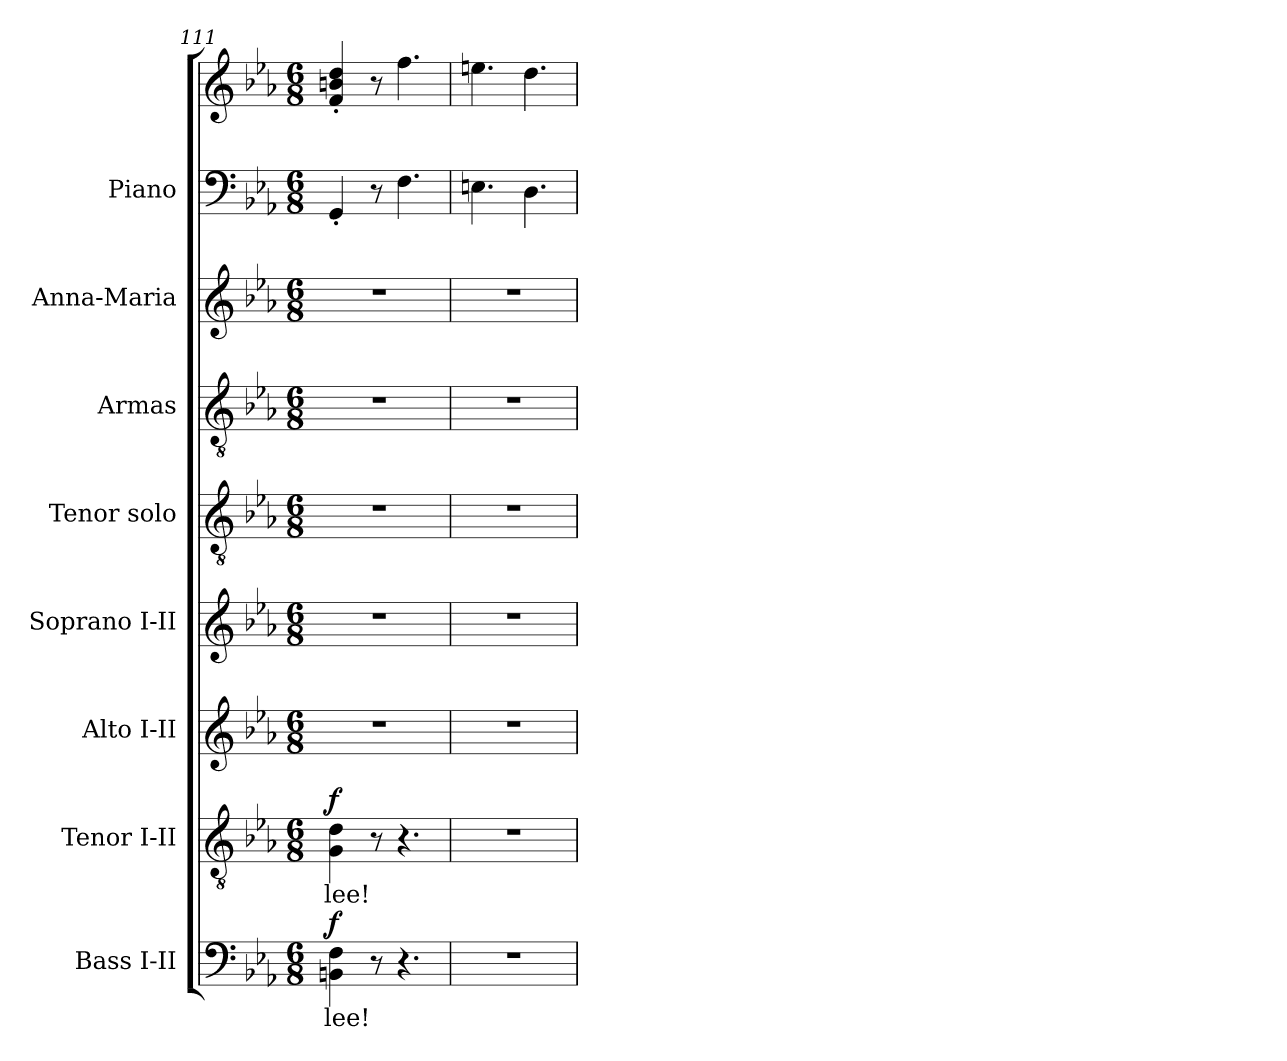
**kern	**text	**dynam	**kern	**text	**dynam	**kern	**kern	**kern	**kern	**kern	**kern	**kern
*part8	*part8	*part8	*part7	*part7	*part7	*part6	*part5	*part4	*part3	*part2	*part1	*part1
*staff9	*staff9	*staff9	*staff8	*staff8	*staff8	*staff7	*staff6	*staff5	*staff4	*staff3	*staff2	*staff1
*I"Bass I-II	*	*	*I"Tenor I-II	*	*	*I"Alto I-II	*I"Soprano I-II	*I"Tenor solo	*I"Armas	*I"Anna-Maria	*I"Piano	*
*I'B.	*	*	*I'T.	*	*	*I'A.	*I'S.	*I'T. Solo	*I'Armas	*I'A-M	*I'Pno.	*
*clefF4	*	*	*clefGv2	*	*	*clefG2	*clefG2	*clefGv2	*clefGv2	*clefG2	*clefF4	*clefG2
*	*	*	*ITrd7c12	*	*	*	*	*ITrd7c12	*ITrd7c12	*	*	*
*k[b-e-a-]	*	*	*k[b-e-a-]	*	*	*k[b-e-a-]	*k[b-e-a-]	*k[b-e-a-]	*k[b-e-a-]	*k[b-e-a-]	*k[b-e-a-]	*k[b-e-a-]
*E-:	*	*	*E-:	*	*	*E-:	*E-:	*E-:	*E-:	*E-:	*E-:	*E-:
*M6/8	*	*	*M6/8	*	*	*M6/8	*M6/8	*M6/8	*M6/8	*M6/8	*M6/8	*M6/8
=111	=111	=111	=111	=111	=111	=111	=111	=111	=111	=111	=111	=111
!	!LO:LY:b:color=#000000	!	!	!	!	!	!	!	!	!	!	!
!	!	!	!	!LO:LY:b:color=#000000	!	!LO:N:vis=1	!LO:N:vis=1	!LO:N:vis=1	!LO:N:vis=1	!LO:N:vis=1	!	!
4BBni\ 4Fi	-lee!	f	4GGi\ 4Di	-lee!	f	2.r	2.r	2.r	2.r	2.r	4GG'i/	4fi/' 4bni' 4ddi'
8r	.	.	8r	.	.	.	.	.	.	.	8r	8r
4.r	.	.	4.r	.	.	.	.	.	.	.	4.Fi\	4.ffi\
=112	=112	=112	=112	=112	=112	=112	=112	=112	=112	=112	=112	=112
!LO:N:vis=1	!	!	!LO:N:vis=1	!	!	!LO:N:vis=1	!LO:N:vis=1	!LO:N:vis=1	!LO:N:vis=1	!LO:N:vis=1	!	!
2.r	.	.	2.r	.	.	2.r	2.r	2.r	2.r	2.r	4.Eni\	4.eeni\
.	.	.	.	.	.	.	.	.	.	.	4.Di\	4.ddi\
=	=	=	=	=	=	=	=	=	=	=	=	=
*-	*-	*-	*-	*-	*-	*-	*-	*-	*-	*-	*-	*-
